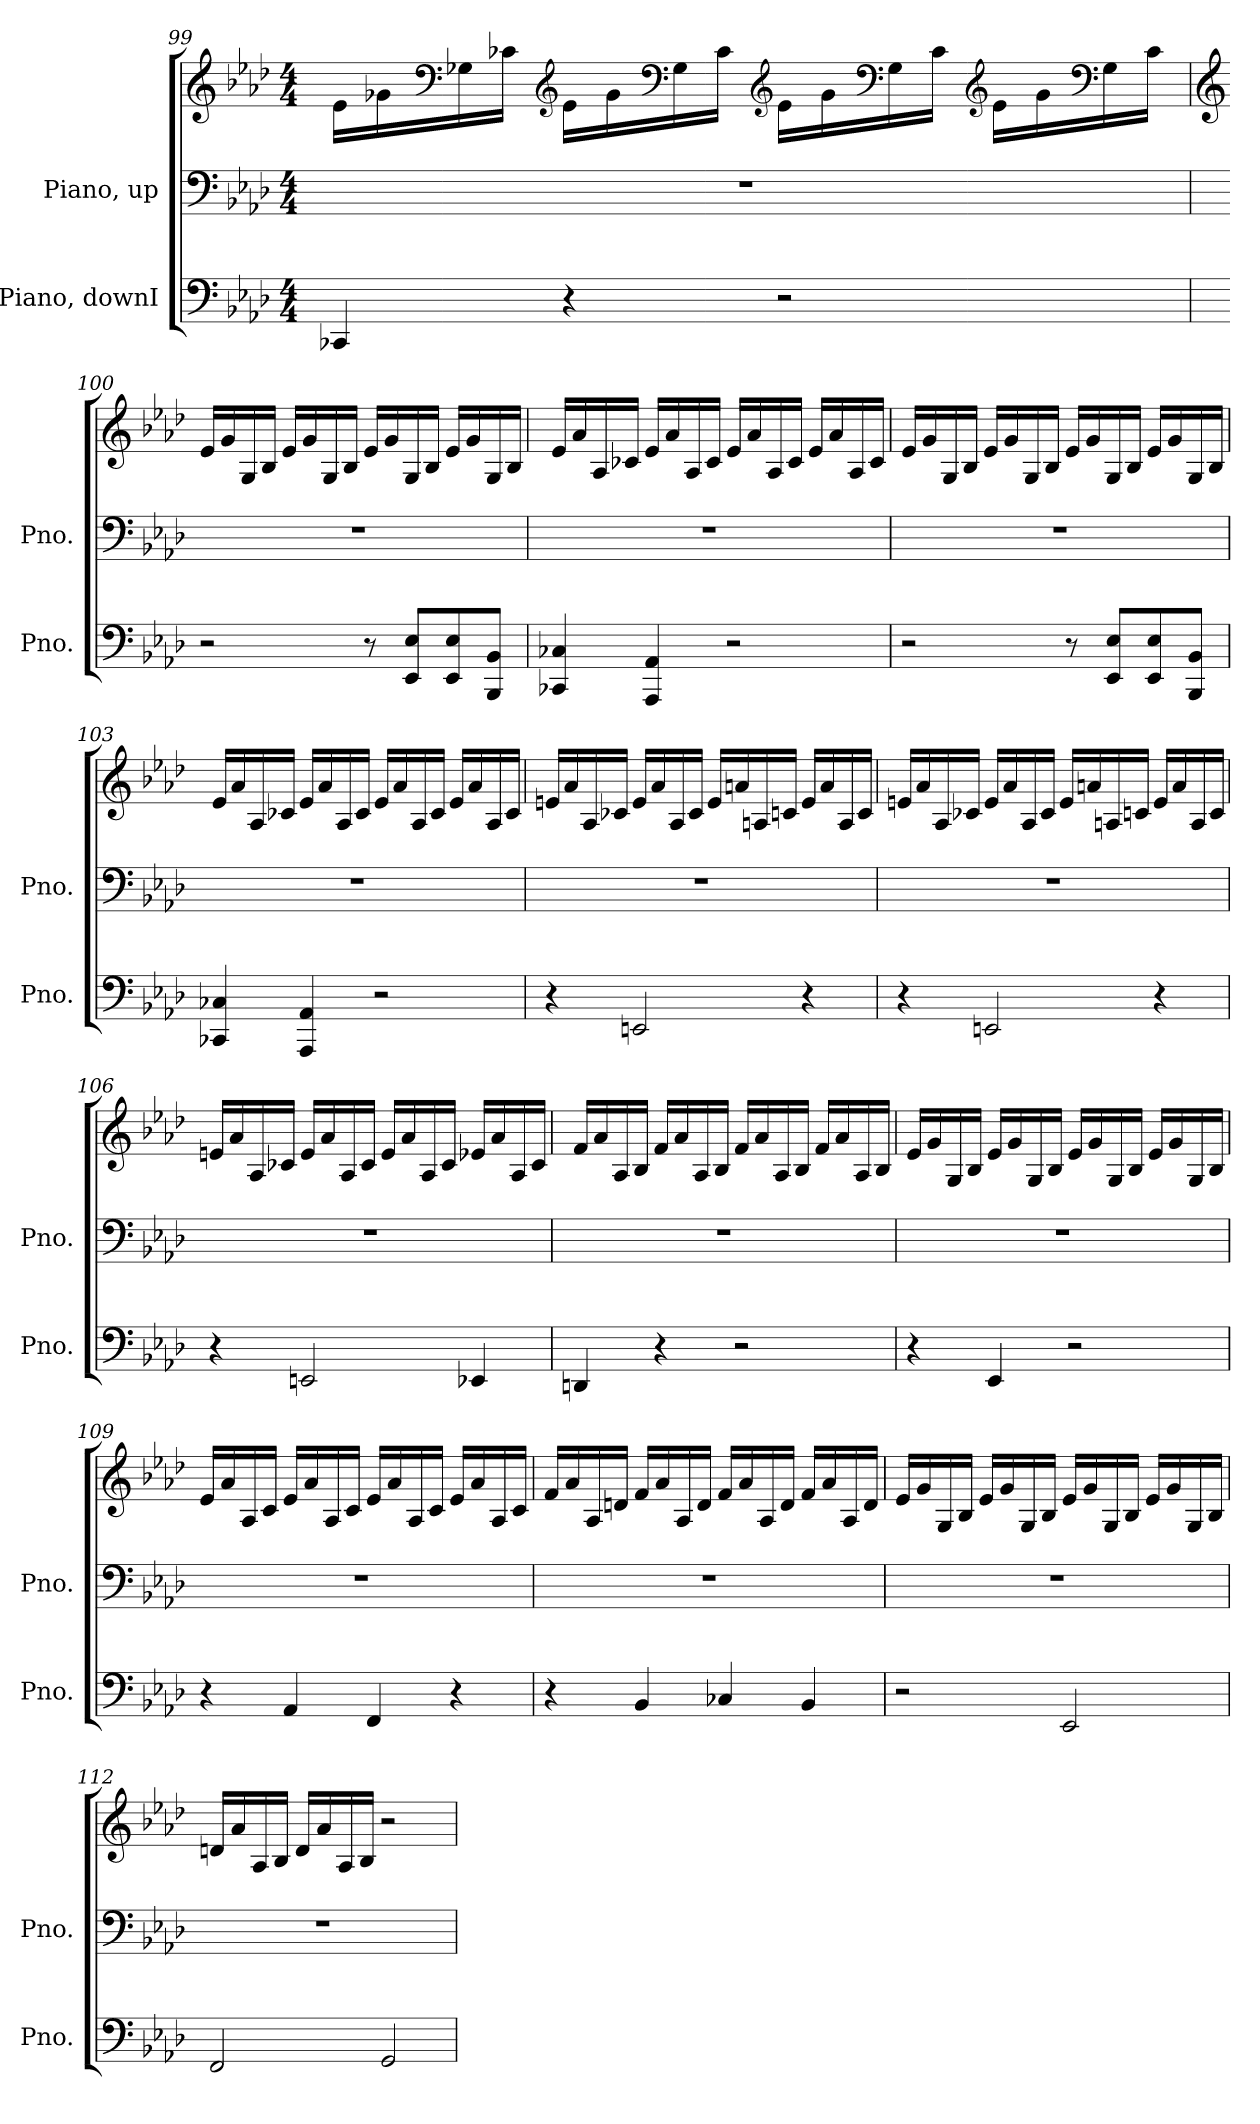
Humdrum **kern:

**kern	**kern	**kern
*part2	*part1	*part1
*staff3	*staff2	*staff1
*I"Piano, downI	*I"Piano, up	*
*I'Pno.	*I'Pno.	*
!!LO:PB:g=z
*clefF4	*clefF4	*clefG2
*k[b-e-a-d-]	*k[b-e-a-d-]	*k[b-e-a-d-]
*M4/4	*M4/4	*M4/4
=99	=99	=99
4CC-X/	1r	16e-\LL
.	.	16g-X\
*	*	*clefF4
.	.	16G-X\
.	.	16c-X\JJ
*	*	*clefG2
4r	.	16e-\LL
.	.	16g-\
*	*	*clefF4
.	.	16G-\
.	.	16c-\JJ
*	*	*clefG2
2r	.	16e-\LL
.	.	16g-\
*	*	*clefF4
.	.	16G-\
.	.	16c-\JJ
*	*	*clefG2
.	.	16e-\LL
.	.	16g-\
*	*	*clefF4
.	.	16G-\
.	.	16c-\JJ
!!LO:LB:g=z
=100	=100	=100
*	*	*clefG2
2r	1r	16e-/LL
.	.	16g/
.	.	16G/
.	.	16B-/JJ
.	.	16e-/LL
.	.	16g/
.	.	16G/
.	.	16B-/JJ
8r	.	16e-/LL
.	.	16g/
8EE-/ 8E-/L	.	16G/
.	.	16B-/JJ
8EE-/ 8E-/	.	16e-/LL
.	.	16g/
8BBB-/ 8BB-/J	.	16G/
.	.	16B-/JJ
=101	=101	=101
4CC-X/ 4C-X/	1r	16e-/LL
.	.	16a-/
.	.	16A-/
.	.	16c-X/JJ
4AAA-/ 4AA-/	.	16e-/LL
.	.	16a-/
.	.	16A-/
.	.	16c-/JJ
2r	.	16e-/LL
.	.	16a-/
.	.	16A-/
.	.	16c-/JJ
.	.	16e-/LL
.	.	16a-/
.	.	16A-/
.	.	16c-/JJ
!!LO:LB:g=z
=102	=102	=102
2r	1r	16e-/LL
.	.	16g/
.	.	16G/
.	.	16B-/JJ
.	.	16e-/LL
.	.	16g/
.	.	16G/
.	.	16B-/JJ
8r	.	16e-/LL
.	.	16g/
8EE-/ 8E-/L	.	16G/
.	.	16B-/JJ
8EE-/ 8E-/	.	16e-/LL
.	.	16g/
8BBB-/ 8BB-/J	.	16G/
.	.	16B-/JJ
=103	=103	=103
4CC-X/ 4C-X/	1r	16e-/LL
.	.	16a-/
.	.	16A-/
.	.	16c-X/JJ
4AAA-/ 4AA-/	.	16e-/LL
.	.	16a-/
.	.	16A-/
.	.	16c-/JJ
2r	.	16e-/LL
.	.	16a-/
.	.	16A-/
.	.	16c-/JJ
.	.	16e-/LL
.	.	16a-/
.	.	16A-/
.	.	16c-/JJ
!!LO:LB:g=z
=104	=104	=104
4r	1r	16en/LL
.	.	16a-/
.	.	16A-/
.	.	16c-X/JJ
2EEn/	.	16e/LL
.	.	16a-/
.	.	16A-/
.	.	16c-/JJ
.	.	16e/LL
.	.	16an/
.	.	16An/
.	.	16cn/JJ
4r	.	16e/LL
.	.	16a/
.	.	16A/
.	.	16c/JJ
=105	=105	=105
4r	1r	16en/LL
.	.	16a-/
.	.	16A-/
.	.	16c-X/JJ
2EEn/	.	16e/LL
.	.	16a-/
.	.	16A-/
.	.	16c-/JJ
.	.	16e/LL
.	.	16an/
.	.	16An/
.	.	16cn/JJ
4r	.	16e/LL
.	.	16a/
.	.	16A/
.	.	16c/JJ
!!LO:PB:g=z
=106	=106	=106
4r	1r	16en/LL
.	.	16a-/
.	.	16A-/
.	.	16c-X/JJ
2EEn/	.	16e/LL
.	.	16a-/
.	.	16A-/
.	.	16c-/JJ
.	.	16e/LL
.	.	16a-/
.	.	16A-/
.	.	16c-/JJ
4EE-X/	.	16e-X/LL
.	.	16a-/
.	.	16A-/
.	.	16c-/JJ
=107	=107	=107
4DDn/	1r	16f/LL
.	.	16a-/
.	.	16A-/
.	.	16B-/JJ
4r	.	16f/LL
.	.	16a-/
.	.	16A-/
.	.	16B-/JJ
2r	.	16f/LL
.	.	16a-/
.	.	16A-/
.	.	16B-/JJ
.	.	16f/LL
.	.	16a-/
.	.	16A-/
.	.	16B-/JJ
!!LO:LB:g=z
=108	=108	=108
4r	1r	16e-/LL
.	.	16g/
.	.	16G/
.	.	16B-/JJ
4EE-/	.	16e-/LL
.	.	16g/
.	.	16G/
.	.	16B-/JJ
2r	.	16e-/LL
.	.	16g/
.	.	16G/
.	.	16B-/JJ
.	.	16e-/LL
.	.	16g/
.	.	16G/
.	.	16B-/JJ
=109	=109	=109
4r	1r	16e-/LL
.	.	16a-/
.	.	16A-/
.	.	16c/JJ
4AA-/	.	16e-/LL
.	.	16a-/
.	.	16A-/
.	.	16c/JJ
4FF/	.	16e-/LL
.	.	16a-/
.	.	16A-/
.	.	16c/JJ
4r	.	16e-/LL
.	.	16a-/
.	.	16A-/
.	.	16c/JJ
!!LO:LB:g=z
=110	=110	=110
4r	1r	16f/LL
.	.	16a-/
.	.	16A-/
.	.	16dn/JJ
4BB-/	.	16f/LL
.	.	16a-/
.	.	16A-/
.	.	16d/JJ
4C-X/	.	16f/LL
.	.	16a-/
.	.	16A-/
.	.	16d/JJ
4BB-/	.	16f/LL
.	.	16a-/
.	.	16A-/
.	.	16d/JJ
=111	=111	=111
2r	1r	16e-/LL
.	.	16g/
.	.	16G/
.	.	16B-/JJ
.	.	16e-/LL
.	.	16g/
.	.	16G/
.	.	16B-/JJ
2EE-/	.	16e-/LL
.	.	16g/
.	.	16G/
.	.	16B-/JJ
.	.	16e-/LL
.	.	16g/
.	.	16G/
.	.	16B-/JJ
!!LO:LB:g=z
=112	=112	=112
2FF/	1r	16dn/LL
.	.	16a-/
.	.	16A-/
.	.	16B-/JJ
.	.	16d/LL
.	.	16a-/
.	.	16A-/
.	.	16B-/JJ
2GG/	.	2r
=	=	=
*-	*-	*-
